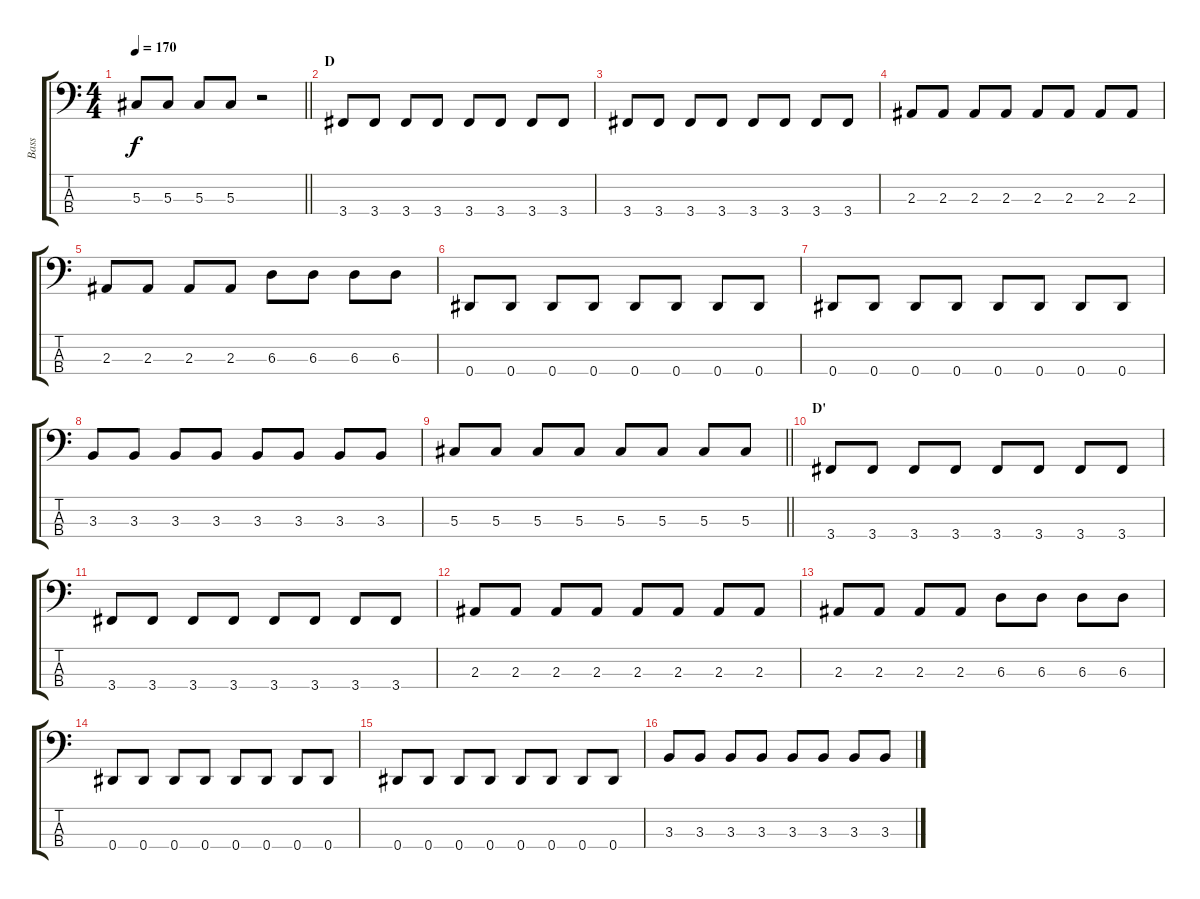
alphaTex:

\track ("Bass" "Bass") {instrument electricbasspick}
\staff {score tabs}
\tuning (Gb2 Db2 Ab1 Eb1) {hide}
\ts (4 4)
\tempo 170
\clef f4
\barLineRight lightlight
\ks c
5.3.8{dy f} 5.3.8 5.3.8 5.3.8 r.2 |
\section ("" "D")
3.4.8 3.4.8 3.4.8 3.4.8 3.4.8 3.4.8 3.4.8 3.4.8 |
3.4.8 3.4.8 3.4.8 3.4.8 3.4.8 3.4.8 3.4.8 3.4.8 |
2.3.8 2.3.8 2.3.8 2.3.8 2.3.8 2.3.8 2.3.8 2.3.8 |
2.3.8 2.3.8 2.3.8 2.3.8 6.3.8 6.3.8 6.3.8 6.3.8 |
0.4.8 0.4.8 0.4.8 0.4.8 0.4.8 0.4.8 0.4.8 0.4.8 |
0.4.8 0.4.8 0.4.8 0.4.8 0.4.8 0.4.8 0.4.8 0.4.8 |
3.3.8 3.3.8 3.3.8 3.3.8 3.3.8 3.3.8 3.3.8 3.3.8 |
\barLineRight lightlight
5.3.8 5.3.8 5.3.8 5.3.8 5.3.8 5.3.8 5.3.8 5.3.8 |
\section ("" "D'")
3.4.8 3.4.8 3.4.8 3.4.8 3.4.8 3.4.8 3.4.8 3.4.8 |
3.4.8 3.4.8 3.4.8 3.4.8 3.4.8 3.4.8 3.4.8 3.4.8 |
2.3.8 2.3.8 2.3.8 2.3.8 2.3.8 2.3.8 2.3.8 2.3.8 |
2.3.8 2.3.8 2.3.8 2.3.8 6.3.8 6.3.8 6.3.8 6.3.8 |
0.4.8 0.4.8 0.4.8 0.4.8 0.4.8 0.4.8 0.4.8 0.4.8 |
0.4.8 0.4.8 0.4.8 0.4.8 0.4.8 0.4.8 0.4.8 0.4.8 |
3.3.8 3.3.8 3.3.8 3.3.8 3.3.8 3.3.8 3.3.8 3.3.8
